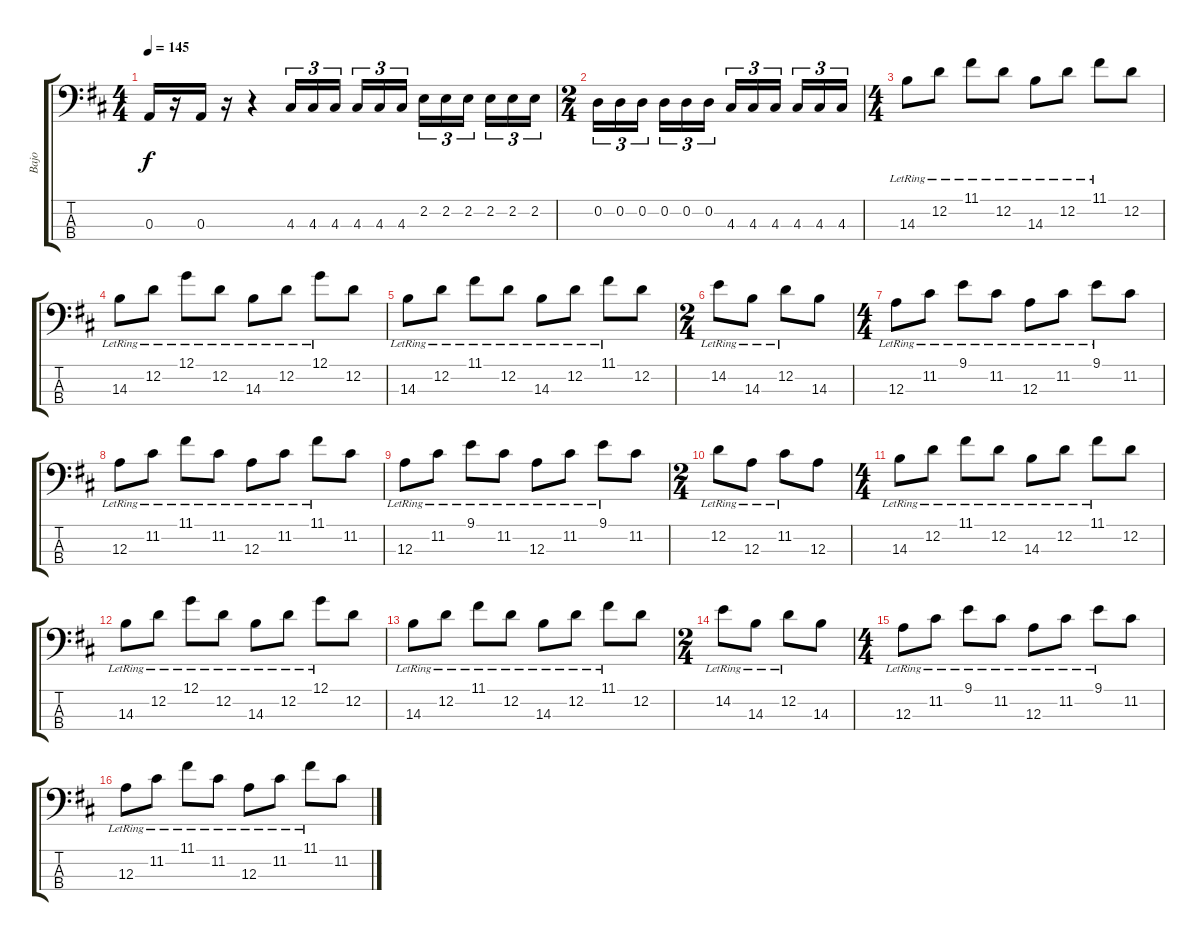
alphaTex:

\track ("Bajo" "Bajo") {instrument electricbassfinger}
\staff {score tabs}
\tuning (G2 D2 A1 Eb1) {hide}
\ts (4 4)
\tempo 145
\clef f4
\ks d
0.3.16{dy f} r.16 0.3.16 r.16 r.4 4.3.16{tu (3 2)} 4.3.16{tu (3 2)} 4.3.16{tu (3 2)} 4.3.16{tu (3 2)} 4.3.16{tu (3 2)} 4.3.16{tu (3 2)} 2.2.16{tu (3 2)} 2.2.16{tu (3 2)} 2.2.16{tu (3 2)} 2.2.16{tu (3 2)} 2.2.16{tu (3 2)} 2.2.16{tu (3 2)} |
\ts (2 4)
0.2.16{tu (3 2)} 0.2.16{tu (3 2)} 0.2.16{tu (3 2)} 0.2.16{tu (3 2)} 0.2.16{tu (3 2)} 0.2.16{tu (3 2)} 4.3.16{tu (3 2)} 4.3.16{tu (3 2)} 4.3.16{tu (3 2)} 4.3.16{tu (3 2)} 4.3.16{tu (3 2)} 4.3.16{tu (3 2)} |
\ts (4 4)
14.3{lr}.8{volume 11} 12.2{lr}.8 11.1{lr}.8 12.2{lr}.8 14.3{lr}.8 12.2{lr}.8 11.1{lr}.8 12.2.8 |
14.3{lr}.8 12.2{lr}.8 12.1{lr}.8 12.2{lr}.8 14.3{lr}.8 12.2{lr}.8 12.1{lr}.8 12.2.8 |
14.3{lr}.8 12.2{lr}.8 11.1{lr}.8 12.2{lr}.8 14.3{lr}.8 12.2{lr}.8 11.1{lr}.8 12.2.8 |
\ts (2 4)
14.2{lr}.8 14.3{lr}.8 12.2{lr}.8 14.3.8 |
\ts (4 4)
12.3{lr}.8 11.2{lr}.8 9.1{lr}.8 11.2{lr}.8 12.3{lr}.8 11.2{lr}.8 9.1{lr}.8 11.2.8 |
12.3{lr}.8 11.2{lr}.8 11.1{lr}.8 11.2{lr}.8 12.3{lr}.8 11.2{lr}.8 11.1{lr}.8 11.2.8 |
12.3{lr}.8 11.2{lr}.8 9.1{lr}.8 11.2{lr}.8 12.3{lr}.8 11.2{lr}.8 9.1{lr}.8 11.2.8 |
\ts (2 4)
12.2{lr}.8 12.3{lr}.8 11.2{lr}.8 12.3.8 |
\ts (4 4)
14.3{lr}.8 12.2{lr}.8 11.1{lr}.8 12.2{lr}.8 14.3{lr}.8 12.2{lr}.8 11.1{lr}.8 12.2.8 |
14.3{lr}.8 12.2{lr}.8 12.1{lr}.8 12.2{lr}.8 14.3{lr}.8 12.2{lr}.8 12.1{lr}.8 12.2.8 |
14.3{lr}.8 12.2{lr}.8 11.1{lr}.8 12.2{lr}.8 14.3{lr}.8 12.2{lr}.8 11.1{lr}.8 12.2.8 |
\ts (2 4)
14.2{lr}.8 14.3{lr}.8 12.2{lr}.8 14.3.8 |
\ts (4 4)
12.3{lr}.8 11.2{lr}.8 9.1{lr}.8 11.2{lr}.8 12.3{lr}.8 11.2{lr}.8 9.1{lr}.8 11.2.8 |
12.3{lr}.8 11.2{lr}.8 11.1{lr}.8 11.2{lr}.8 12.3{lr}.8 11.2{lr}.8 11.1{lr}.8 11.2.8
